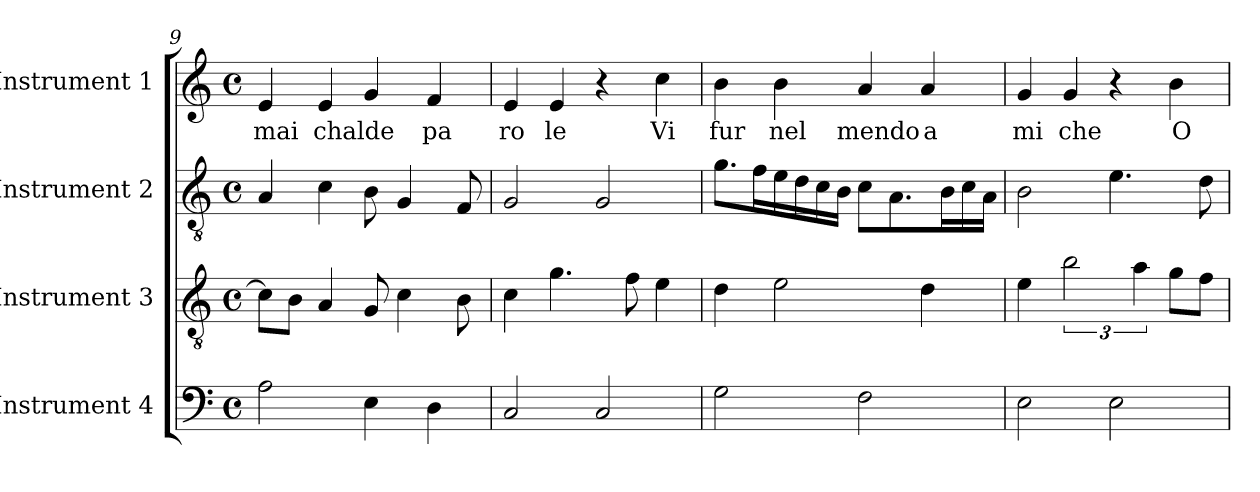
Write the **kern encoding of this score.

**kern	**kern	**kern	**kern	**text
*part4	*part3	*part2	*part1	*part1
*staff4	*staff3	*staff2	*staff1	*staff1
*I"Instrument 4	*I"Instrument 3	*I"Instrument 2	*I"Instrument 1	*
*clefF4	*clefGv2	*clefGv2	*clefG2	*
*M4/4	*M4/4	*M4/4	*M4/4	*
*met(c)	*met(c)	*met(c)	*met(c)	*
=9	=9	=9	=9	=9
!	!	!	!	!LO:LY:b:cj
2A\	8c\L]	4A/	4e/	mai
.	8B\J	.	.	.
!	!	!	!	!LO:LY:b:cj
.	4A/	4c\	4e/	chalde
4E\	8G/	8B\	4g/	.
.	4c\	4G/	.	.
!	!	!	!	!LO:LY:b:cj
4D\	.	.	4f/	pa
.	8B\	8F/	.	.
=10	=10	=10	=10	=10
!	!	!	!	!LO:LY:b:cj
2C/	4c\	2G/	4e/	ro
!	!	!	!	!LO:LY:b:cj
.	4.g\	.	4e/	le
2C/	.	2G/	4r	.
.	8f\	.	.	.
!	!	!	!	!LO:LY:b:cj
.	4e\	.	4cc\	Vi
=11	=11	=11	=11	=11
!	!	!	!	!LO:LY:b:cj
2G\	4d\	8.g\L	4b\	fur
.	.	16f\	.	.
!	!	!	!	!LO:LY:b:cj
.	2e\	16e\	4b\	nel
.	.	16d\	.	.
.	.	16c\	.	.
.	.	16B\J	.	.
!	!	!	!	!LO:LY:b:cj
2F\	.	8c\L	4a/	mendo
.	.	8.A\	.	.
!	!	!	!	!LO:LY:b
.	4d\	.	4a/	a
.	.	16B\	.	.
.	.	16c\	.	.
.	.	16A\J	.	.
=12	=12	=12	=12	=12
!	!	!	!	!LO:LY:b:cj
2E\	4e\	2B\	4g/	mi
!	!	!	!	!LO:LY:b:cj
.	3b\	.	4g/	che
2E\	.	4.e\	4r	.
.	6a\	.	.	.
!	!	!	!	!LO:LY:b:cj
.	8g\L	.	4b\	O
.	8f\J	8d\	.	.
=	=	=	=	=
*-	*-	*-	*-	*-
